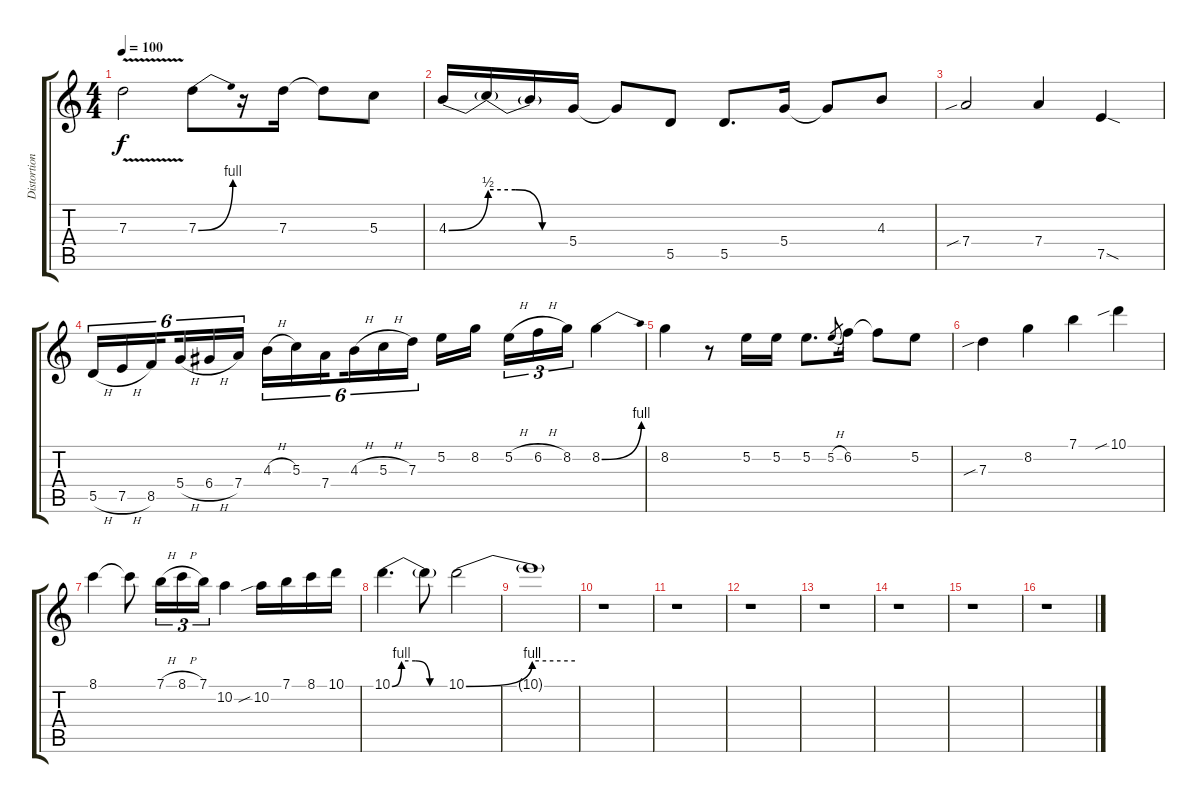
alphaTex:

\track ("Distortion" "Distortion") {instrument distortionguitar}
\staff {score tabs}
\tuning (E4 B3 G3 D3 A2 E2) {hide}
\ts (4 4)
\tempo 100
\clef g2
\ks c
7.3{v}.2{dy f} 7.3{be (bend 0 0 60 4)}.8 r.16 7.3.16 7.3{t}.8 5.3.8 |
4.3{be (bend 0 0 60 2)}.16 4.3{be (custom 0 2 20 2 40 0 60 0) t}.16 4.3{t}.16 5.4.16 5.4{t}.8 5.5.8 5.5.8{d} 5.4.16 5.4{t}.8 4.3.8 |
7.4{sib}.2 7.4.4 7.5{sod}.4 |
5.5{h}.16{tu (6 4)} 7.5{h}.16{tu (6 4)} 8.5.16{tu (6 4) beam splitsecondary} 5.4{h}.16{tu (6 4)} 6.4{h}.16{tu (6 4)} 7.4.16{tu (6 4)} 4.3{h}.16{tu (6 4)} 5.3.16{tu (6 4)} 7.4.16{tu (6 4) beam splitsecondary} 4.3{h}.16{tu (6 4)} 5.3{h}.16{tu (6 4)} 7.3.16{tu (6 4)} 5.2.16 8.2.16{beam splitsecondary} 5.2{h}.16{tu (3 2)} 6.2{h}.16{tu (3 2)} 8.2.16{tu (3 2)} 8.2{be (bend 0 0 60 4)}.4 |
8.2.4 r.8 5.2.16 5.2.16 5.2.8{d} 5.2{h}.8{gr} 6.2.16 6.2{t}.8 5.2.8 |
7.3{sib}.4 8.2.4 7.1.4 10.1{sib}.4 |
8.1.4 8.1{t}.8 7.1{h}.16{tu (3 2)} 8.1{h}.16{tu (3 2)} 7.1.16{tu (3 2)} 10.2.4 10.2{sib}.16 7.1.16 8.1.16 10.1.16 |
10.1{be (custom 0 0 10 4 25 4 40 0 60 0)}.4{d} 10.1{t}.8 10.1{be (bend 0 0 60 4)}.2 |
10.1{be (hold 0 4 60 4) t}.1 |
r.1 |
r.1 |
r.1 |
r.1 |
r.1 |
r.1 |
r.1
